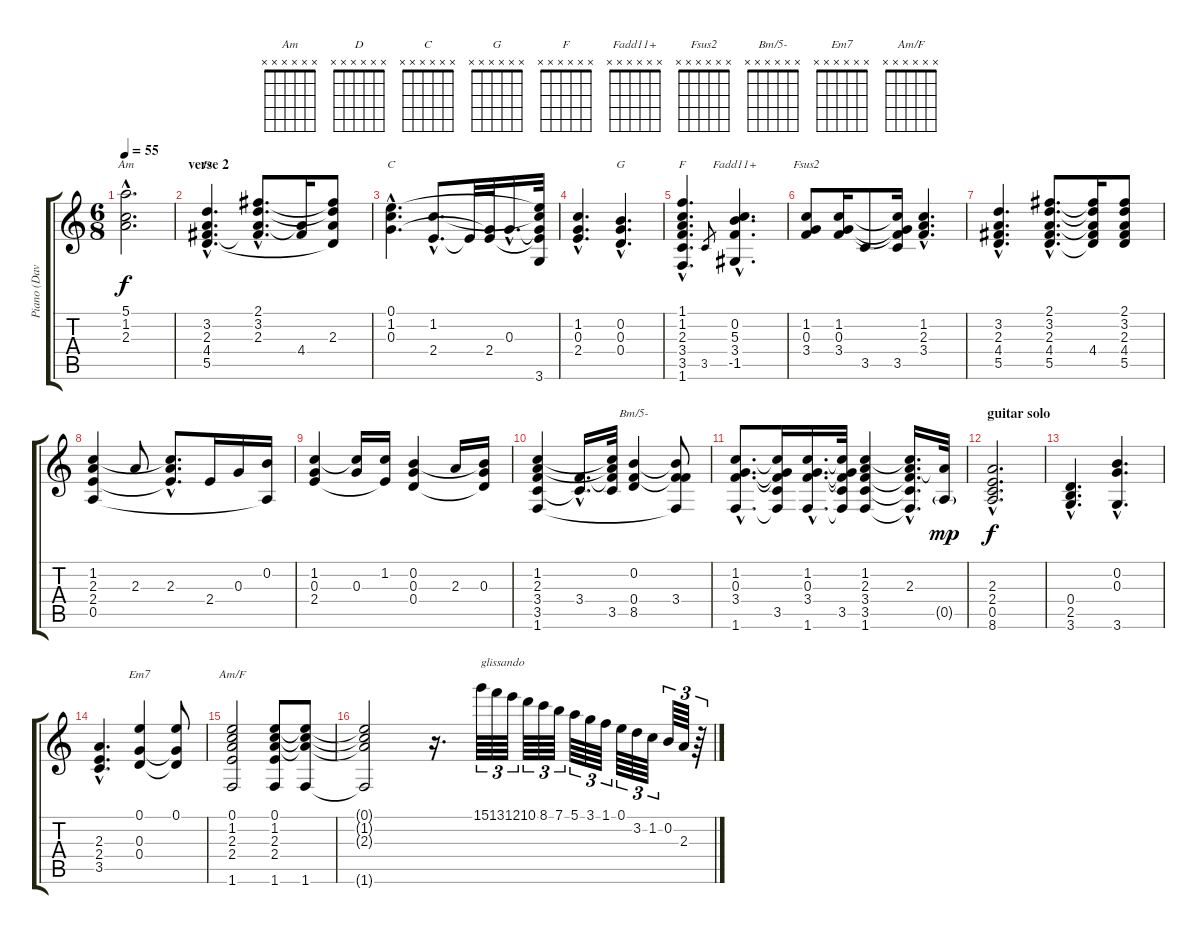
\track ("Piano (Davies)" "Piano (Dav") {instrument acousticgrandpiano}
\staff {score tabs}
\tuning (E5 B4 G4 D4 A3 E3) {hide}
\chord ("Am" x x x x x x)
\chord ("D" x x x x x x)
\chord ("C" x x x x x x)
\chord ("G" x x x x x x)
\chord ("F" x x x x x x)
\chord ("Fadd11+" x x x x x x)
\chord ("Fsus2" x x x x x x)
\chord ("Bm/5-" x x x x x x)
\chord ("Em7" x x x x x x)
\chord ("Am/F" x x x x x x)
\ts (6 8)
\tempo 55
\clef g2
\ks c
(5.1{hac} 1.2{hac} 2.3{hac}).2{d ch "Am" dy f} |
\section ("" "verse 2")
(3.2{hac} 2.3{hac} 4.4{hac} 5.5{hac}).4{d ch "D"} (2.1{hac} 3.2{hac} 2.3{hac} 4.4{hac t}).8{d} (2.3{t} 4.4).16 (2.1{t} 3.2{t} 2.3 5.5{t}).8 |
(0.1{hac} 1.2{hac} 0.3{hac}).4{d ch "C"} (1.2{hac} 2.4{hac}).8{d} 2.4{t}.32 (0.3{t} 2.4).32 0.3{hac}.16{d} (0.1{t} 1.2{t} 0.3{t} 2.4{t} 3.6).32 |
(1.2{hac} 0.3{hac} 2.4{hac}).4{d} (0.2{hac} 0.3{hac} 0.4{hac}).4{d ch "G"} |
(1.1{hac} 1.2{hac} 2.3{hac} 3.4{hac} 3.5{hac} 1.6{hac}).4{d ch "F"} 3.5.8{gr} (0.2{hac} 5.3{hac} 3.4{hac} -1.5{hac}).4{d ch "Fadd11+"} |
(1.2 0.3 3.4).8{ch "Fsus2"} (1.2 0.3 3.4).16 3.5.8 (1.2{t} 0.3{t} 3.4{t} 3.5).16 (1.2{hac} 2.3{hac} 3.4{hac}).4{d} |
(3.2{hac} 2.3{hac} 4.4{hac} 5.5{hac}).4{d} (2.1{hac} 3.2{hac} 2.3{hac} 4.4{hac} 5.5{hac}).8{d} (2.1{t} 3.2{t} 2.3{t} 4.4 5.5{t}).16 (2.1 3.2 2.3 4.4 5.5).8 |
(1.2 2.3 2.4 0.5).4 2.3.8 (1.2{hac t} 2.3{hac} 2.4{hac t}).8{d} 2.4.16 0.3.16 (0.2 0.5{t}).16 |
(1.2 0.3 2.4).4 (1.2{t} 0.3).16 (1.2 2.4{t}).16 (0.2 0.3 0.4).4 2.3.16 (0.2{t} 0.3 0.4{t}).16 |
(1.2 2.3 3.4 3.5 1.6).4 (3.4{hac} 3.5{hac t}).16{d} (1.2{t} 2.3{t} 3.4{t} 3.5).32 (0.2 0.4 8.5).4{ch "Bm/5-"} (0.2{t} 3.4 8.5{t} 1.6{t}).8 |
(1.2{hac} 0.3{hac} 3.4{hac} 1.6{hac}).8{d} (1.2{t} 0.3{t} 3.4{t} 3.5 1.6{t}).16 (1.2{hac} 0.3{hac} 3.4{hac} 1.6{hac}).16{d} (1.2{t} 0.3{t} 3.4{t} 3.5 1.6{t}).32 (1.2 2.3 3.4 3.5 1.6).4 (1.2{hac t} 2.3{hac} 3.4{hac t} 3.5{hac t} 1.6{hac t}).16{d} (2.3{t} 0.5{g}).32{dy mp} |
\section ("" "guitar solo")
(2.3{hac} 2.4{hac} 0.5{hac} 8.6{hac}).2{d dy f} |
(0.4{hac} 2.5{hac} 3.6{hac}).4{d} (0.2{hac} 0.3{hac} 3.6{hac}).4{d} |
(2.3{hac} 2.4{hac} 3.5{hac}).4{d} (0.1 0.3 0.4).4{ch "Em7"} (0.1 0.3{t} 0.4{t}).8 |
(0.1 1.2 2.3 2.4 1.6).2{ch "Am/F"} (0.1 1.2 2.3 2.4 1.6).8 (0.1{t} 1.2{t} 2.3{t} 1.6).8 |
(0.1{t} 1.2{t} 2.3{t} 1.6{t}).2 r.16{d} 15.1.64{tu (3 2) txt "glissando" volume 11} 13.1.64{tu (3 2)} 12.1.64{tu (3 2)} 10.1.64{tu (3 2)} 8.1.64{tu (3 2)} 7.1.64{tu (3 2)} 5.1.64{tu (3 2)} 3.1.64{tu (3 2)} 1.1.64{tu (3 2)} 0.1.64{tu (3 2)} 3.2.64{tu (3 2)} 1.2.64{tu (3 2)} 0.2.64{tu (3 2)} 2.3.64{tu (3 2)} r.64{tu (3 2)}
